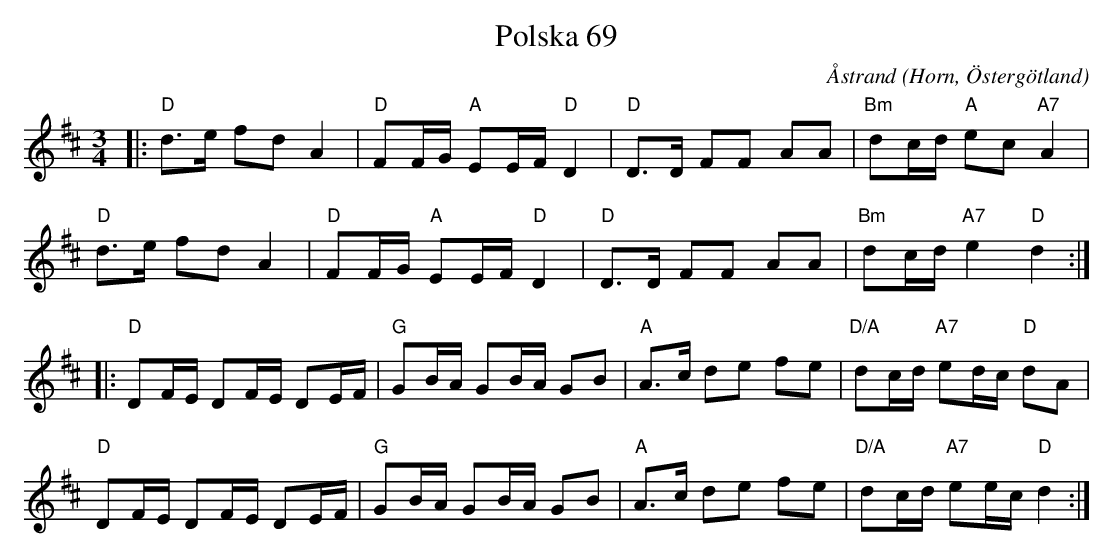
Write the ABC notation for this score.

X:1
T:Polska 69
C:Åstrand
O:Horn, Östergötland
M:3/4
L:1/8
K:D
V1
|:"D"d>e fd A2|"D"FF/G/"A" EE/F/ "D"D2|"D"D>D FF AA|"Bm"dc/d/ "A"ec "A7" A2|
"D"d>e fd A2|"D"FF/G/"A" EE/F/ "D"D2|"D"D>D FF AA|"Bm"dc/d/ "A7"e2 "D" d2:|
|:"D"DF/E/ DF/E/ DE/F/|"G"GB/A/ GB/A/ GB|"A"A>c de fe|"D/A"dc/d/ "A7"ed/c/ "D"dA|
"D"DF/E/ DF/E/ DE/F/|"G"GB/A/ GB/A/ GB|"A"A>c de fe|"D/A"dc/d/ "A7"ee/c/ "D" d2:|]
